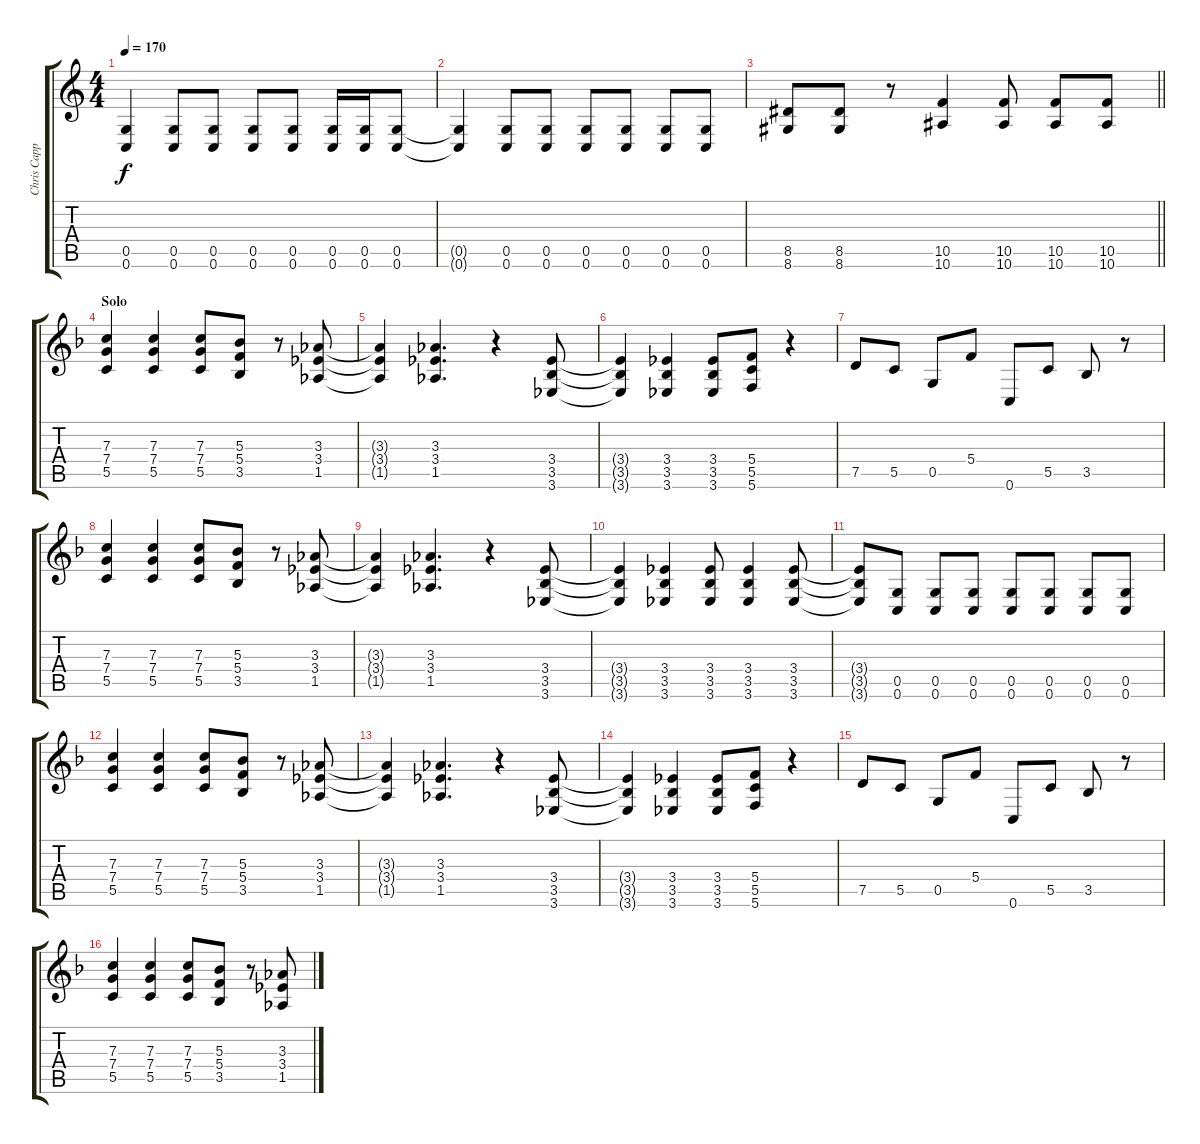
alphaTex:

\track ("Chris Cappelli - Gtr.2" "Chris Capp") {instrument distortionguitar}
\staff {score tabs}
\tuning (D4 A3 F3 C3 G2 C2) {hide}
\ts (4 4)
\tempo 170
\clef g2
\ks c
(0.5{t} 0.6{t}).4{dy f} (0.5 0.6).8 (0.5 0.6).8 (0.5 0.6).8 (0.5 0.6).8 (0.5 0.6).16 (0.5 0.6).16 (0.5 0.6).8 |
(0.5{t} 0.6{t}).4 (0.5 0.6).8 (0.5 0.6).8 (0.5 0.6).8 (0.5 0.6).8 (0.5 0.6).8 (0.5 0.6).8 |
\barLineRight lightlight
(8.5 8.6).8 (8.5 8.6).8 r.8 (10.5 10.6).4 (10.5 10.6).8 (10.5 10.6).8 (10.5 10.6).8 |
\section ("" "Solo")
\ks f
(7.3 7.4 5.5).4 (7.3 7.4 5.5).4 (7.3 7.4 5.5).8 (5.3 5.4 3.5).8 r.8 (3.3 3.4 1.5).8 |
(3.3{t} 3.4{t} 1.5{t}).4 (3.3 3.4 1.5).4{d} r.4 (3.4 3.5 3.6).8 |
(3.4{t} 3.5{t} 3.6{t}).4 (3.4 3.5 3.6).4 (3.4 3.5 3.6).8 (5.4 5.5 5.6).8 r.4 |
7.5.8 5.5.8 0.5.8 5.4.8 0.6.8 5.5.8 3.5.8 r.8 |
(7.3 7.4 5.5).4 (7.3 7.4 5.5).4 (7.3 7.4 5.5).8 (5.3 5.4 3.5).8 r.8 (3.3 3.4 1.5).8 |
(3.3{t} 3.4{t} 1.5{t}).4 (3.3 3.4 1.5).4{d} r.4 (3.4 3.5 3.6).8 |
(3.4{t} 3.5{t} 3.6{t}).4 (3.4 3.5 3.6).4 (3.4 3.5 3.6).8 (3.4 3.5 3.6).4 (3.4 3.5 3.6).8 |
(3.4{t} 3.5{t} 3.6{t}).8 (0.5 0.6).8 (0.5 0.6).8 (0.5 0.6).8 (0.5 0.6).8 (0.5 0.6).8 (0.5 0.6).8 (0.5 0.6).8 |
(7.3 7.4 5.5).4 (7.3 7.4 5.5).4 (7.3 7.4 5.5).8 (5.3 5.4 3.5).8 r.8 (3.3 3.4 1.5).8 |
(3.3{t} 3.4{t} 1.5{t}).4 (3.3 3.4 1.5).4{d} r.4 (3.4 3.5 3.6).8 |
(3.4{t} 3.5{t} 3.6{t}).4 (3.4 3.5 3.6).4 (3.4 3.5 3.6).8 (5.4 5.5 5.6).8 r.4 |
7.5.8 5.5.8 0.5.8 5.4.8 0.6.8 5.5.8 3.5.8 r.8 |
(7.3 7.4 5.5).4 (7.3 7.4 5.5).4 (7.3 7.4 5.5).8 (5.3 5.4 3.5).8 r.8 (3.3 3.4 1.5).8
